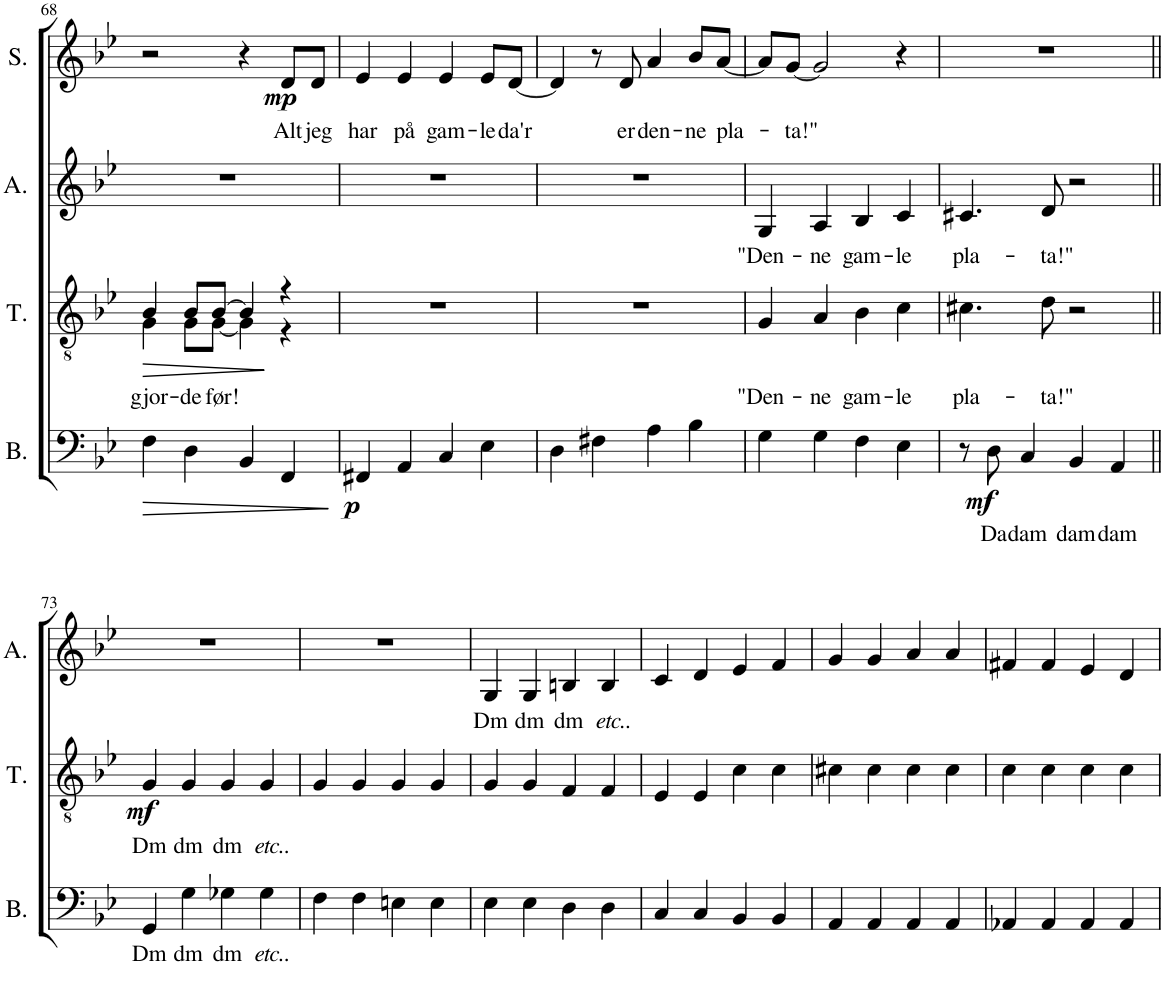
**kern	**text	**dynam	**kern	**text	**text	**dynam	**kern	**text	**kern	**text	**dynam
*part4	*part4	*part4	*part3	*part3	*part3	*part3	*part2	*part2	*part1	*part1	*part1
*staff4	*staff4	*staff4	*staff3	*staff3	*staff3	*staff3	*staff2	*staff2	*staff1	*staff1	*staff1
*I"Bass	*	*	*I"Tenor	*	*	*	*I"Alto	*	*I"Soprano	*	*
*I'B.	*	*	*I'T.	*	*	*	*I'A.	*	*I'S.	*	*
!!LO:PB:g=z
*clefF4	*	*	*clefGv2	*	*	*	*clefG2	*	*clefG2	*	*
*k[b-e-]	*	*	*k[b-e-]	*	*	*	*k[b-e-]	*	*k[b-e-]	*	*
*M4/4	*	*	*M4/4	*	*	*	*M4/4	*	*M4/4	*	*
*met(c)	*	*	*met(c)	*	*	*	*met(c)	*	*met(c)	*	*
=68	=68	=68	=68	=68	=68	=68	=68	=68	=68	=68	=68
!	!	!LO:HP:b	!	!	!LO:LY:b	!LO:HP:b	!	!	!	!	!
*	*	*	*^	*	*	*	*	*	*	*	*
4F\	.	>	4B-/	4G\	.	gjor-	>	1r	.	2r	.	.
!	!	!	!	!	!	!LO:LY:b	!	!	!	!	!	!
4D\	.	.	8B-/L	8G\L	.	-de	.	.	.	.	.	.
!	!	!	!	!	!	!LO:LY:b	!	!	!	!	!	!
.	.	.	[8B-/J	[8G\J	.	før!	.	.	.	.	.	.
4BB-/	.	.	4B-/]	4G\]	.	.	.	.	.	4r	.	.
!	!	!	!	!	!	!	!	!	!	!	!LO:LY:b	!LO:DY:b
4FF/	.	.	4r	4r	.	.	]	.	.	8d/L	Alt	mp
!	!	!	!	!	!	!	!	!	!	!	!LO:LY:b	!
.	.	.	.	.	.	.	.	.	.	8d/J	jeg	.
*	*	*	*v	*v	*	*	*	*	*	*	*	*
.	.	]	.	.	.	.	.	.	.	.	.
=69	=69	=69	=69	=69	=69	=69	=69	=69	=69	=69	=69
!	!	!LO:DY:b	!	!	!	!	!	!	!	!LO:LY:b	!
4FF#X/	.	p	1r	.	.	.	1r	.	4e-/	har	.
!	!	!	!	!	!	!	!	!	!	!LO:LY:b	!
4AA/	.	.	.	.	.	.	.	.	4e-/	på	.
!	!	!	!	!	!	!	!	!	!	!LO:LY:b	!
4C/	.	.	.	.	.	.	.	.	4e-/	gam-	.
!	!	!	!	!	!	!	!	!	!	!LO:LY:b	!
4E-\	.	.	.	.	.	.	.	.	8e-/L	-le	.
!	!	!	!	!	!	!	!	!	!	!LO:LY:b	!
.	.	.	.	.	.	.	.	.	[8d/J	da'r	.
=70	=70	=70	=70	=70	=70	=70	=70	=70	=70	=70	=70
4D\	.	.	1r	.	.	.	1r	.	4d/]	.	.
4F#X\	.	.	.	.	.	.	.	.	8r	.	.
!	!	!	!	!	!	!	!	!	!	!LO:LY:b	!
.	.	.	.	.	.	.	.	.	8d/	er	.
!	!	!	!	!	!	!	!	!	!	!LO:LY:b	!
4A\	.	.	.	.	.	.	.	.	4a/	den-	.
!	!	!	!	!	!	!	!	!	!	!LO:LY:b	!
4B-\	.	.	.	.	.	.	.	.	8b-/L	-ne	.
!	!	!	!	!	!	!	!	!	!	!LO:LY:b	!
.	.	.	.	.	.	.	.	.	[8a/J	pla-	.
=71	=71	=71	=71	=71	=71	=71	=71	=71	=71	=71	=71
!	!	!	!	!	!LO:LY:b	!	!	!LO:LY:b	!	!	!
4G\	.	.	4G/	.	"Den-	.	4G/	"Den-	8a/L]	.	.
!	!	!	!	!	!	!	!	!	!	!LO:LY:b	!
.	.	.	.	.	.	.	.	.	[8g/J	-ta!"	.
!	!	!	!	!	!LO:LY:b	!	!	!LO:LY:b	!	!	!
4G\	.	.	4A/	.	-ne	.	4A/	-ne	2g/]	.	.
!	!	!	!	!	!LO:LY:b	!	!	!LO:LY:b	!	!	!
4F\	.	.	4B-\	.	gam-	.	4B-/	gam-	.	.	.
!	!	!	!	!	!LO:LY:b	!	!	!LO:LY:b	!	!	!
4E-\	.	.	4c\	.	-le	.	4c/	-le	4r	.	.
=72	=72	=72	=72	=72	=72	=72	=72	=72	=72	=72	=72
!	!	!	!	!	!LO:LY:b	!	!	!LO:LY:b	!	!	!
8r	.	.	4.c#X\	.	pla-	.	4.c#X/	pla-	1r	.	.
!	!LO:LY:b	!LO:DY:b	!	!	!	!	!	!	!	!	!
8D\	Da	mf	.	.	.	.	.	.	.	.	.
!	!LO:LY:b	!	!	!	!	!	!	!	!	!	!
4C/	dam	.	.	.	.	.	.	.	.	.	.
!	!	!	!	!	!LO:LY:b	!	!	!LO:LY:b	!	!	!
.	.	.	8d\	.	-ta!"	.	8d/	-ta!"	.	.	.
!	!LO:LY:b	!	!	!	!	!	!	!	!	!	!
4BB-/	dam	.	2r	.	.	.	2r	.	.	.	.
!	!LO:LY:b	!	!	!	!	!	!	!	!	!	!
4AA/	dam	.	.	.	.	.	.	.	.	.	.
!!LO:LB:g=z
=73||	=73||	=73||	=73||	=73||	=73||	=73||	=73||	=73||	=73||	=73||	=73||
!	!LO:LY:b	!	!	!	!LO:LY:b	!LO:DY:b	!	!	!	!	!
4GG/	Dm	.	4G/	.	Dm	mf	1r	.	1r	.	.
!	!LO:LY:b	!	!	!	!LO:LY:b	!	!	!	!	!	!
4G\	dm	.	4G/	.	dm	.	.	.	.	.	.
!	!LO:LY:b	!	!	!	!LO:LY:b	!	!	!	!	!	!
4G-X\	dm	.	4G/	.	dm	.	.	.	.	.	.
!	!LO:LY:b	!	!	!	!LO:LY:b	!	!	!	!	!	!
4G-\	etc..	.	4G/	.	etc..	.	.	.	.	.	.
=74	=74	=74	=74	=74	=74	=74	=74	=74	=74	=74	=74
4F\	.	.	4G/	.	.	.	1r	.	1r	.	.
4F\	.	.	4G/	.	.	.	.	.	.	.	.
4En\	.	.	4G/	.	.	.	.	.	.	.	.
4E\	.	.	4G/	.	.	.	.	.	.	.	.
=75	=75	=75	=75	=75	=75	=75	=75	=75	=75	=75	=75
!	!	!	!	!	!	!	!	!LO:LY:b	!	!	!
4E-\	.	.	4G/	.	.	.	4G/	Dm	1r	.	.
!	!	!	!	!	!	!	!	!LO:LY:b	!	!	!
4E-\	.	.	4G/	.	.	.	4G/	dm	.	.	.
!	!	!	!	!	!	!	!	!LO:LY:b	!	!	!
4D\	.	.	4F/	.	.	.	4Bn/	dm	.	.	.
!	!	!	!	!	!	!	!	!LO:LY:b	!	!	!
4D\	.	.	4F/	.	.	.	4B/	etc..	.	.	.
=76	=76	=76	=76	=76	=76	=76	=76	=76	=76	=76	=76
4C/	.	.	4E-/	.	.	.	4c/	.	1r	.	.
4C/	.	.	4E-/	.	.	.	4d/	.	.	.	.
4BB-/	.	.	4c\	.	.	.	4e-/	.	.	.	.
4BB-/	.	.	4c\	.	.	.	4f/	.	.	.	.
=77	=77	=77	=77	=77	=77	=77	=77	=77	=77	=77	=77
4AA/	.	.	4c#X\	.	.	.	4g/	.	1r	.	.
4AA/	.	.	4c#\	.	.	.	4g/	.	.	.	.
4AA/	.	.	4c#\	.	.	.	4a/	.	.	.	.
4AA/	.	.	4c#\	.	.	.	4a/	.	.	.	.
=78	=78	=78	=78	=78	=78	=78	=78	=78	=78	=78	=78
4AA-X/	.	.	4c\	.	.	.	4f#X/	.	1r	.	.
4AA-/	.	.	4c\	.	.	.	4f#/	.	.	.	.
4AA-/	.	.	4c\	.	.	.	4e-/	.	.	.	.
4AA-/	.	.	4c\	.	.	.	4d/	.	.	.	.
=	=	=	=	=	=	=	=	=	=	=	=
*-	*-	*-	*-	*-	*-	*-	*-	*-	*-	*-	*-
